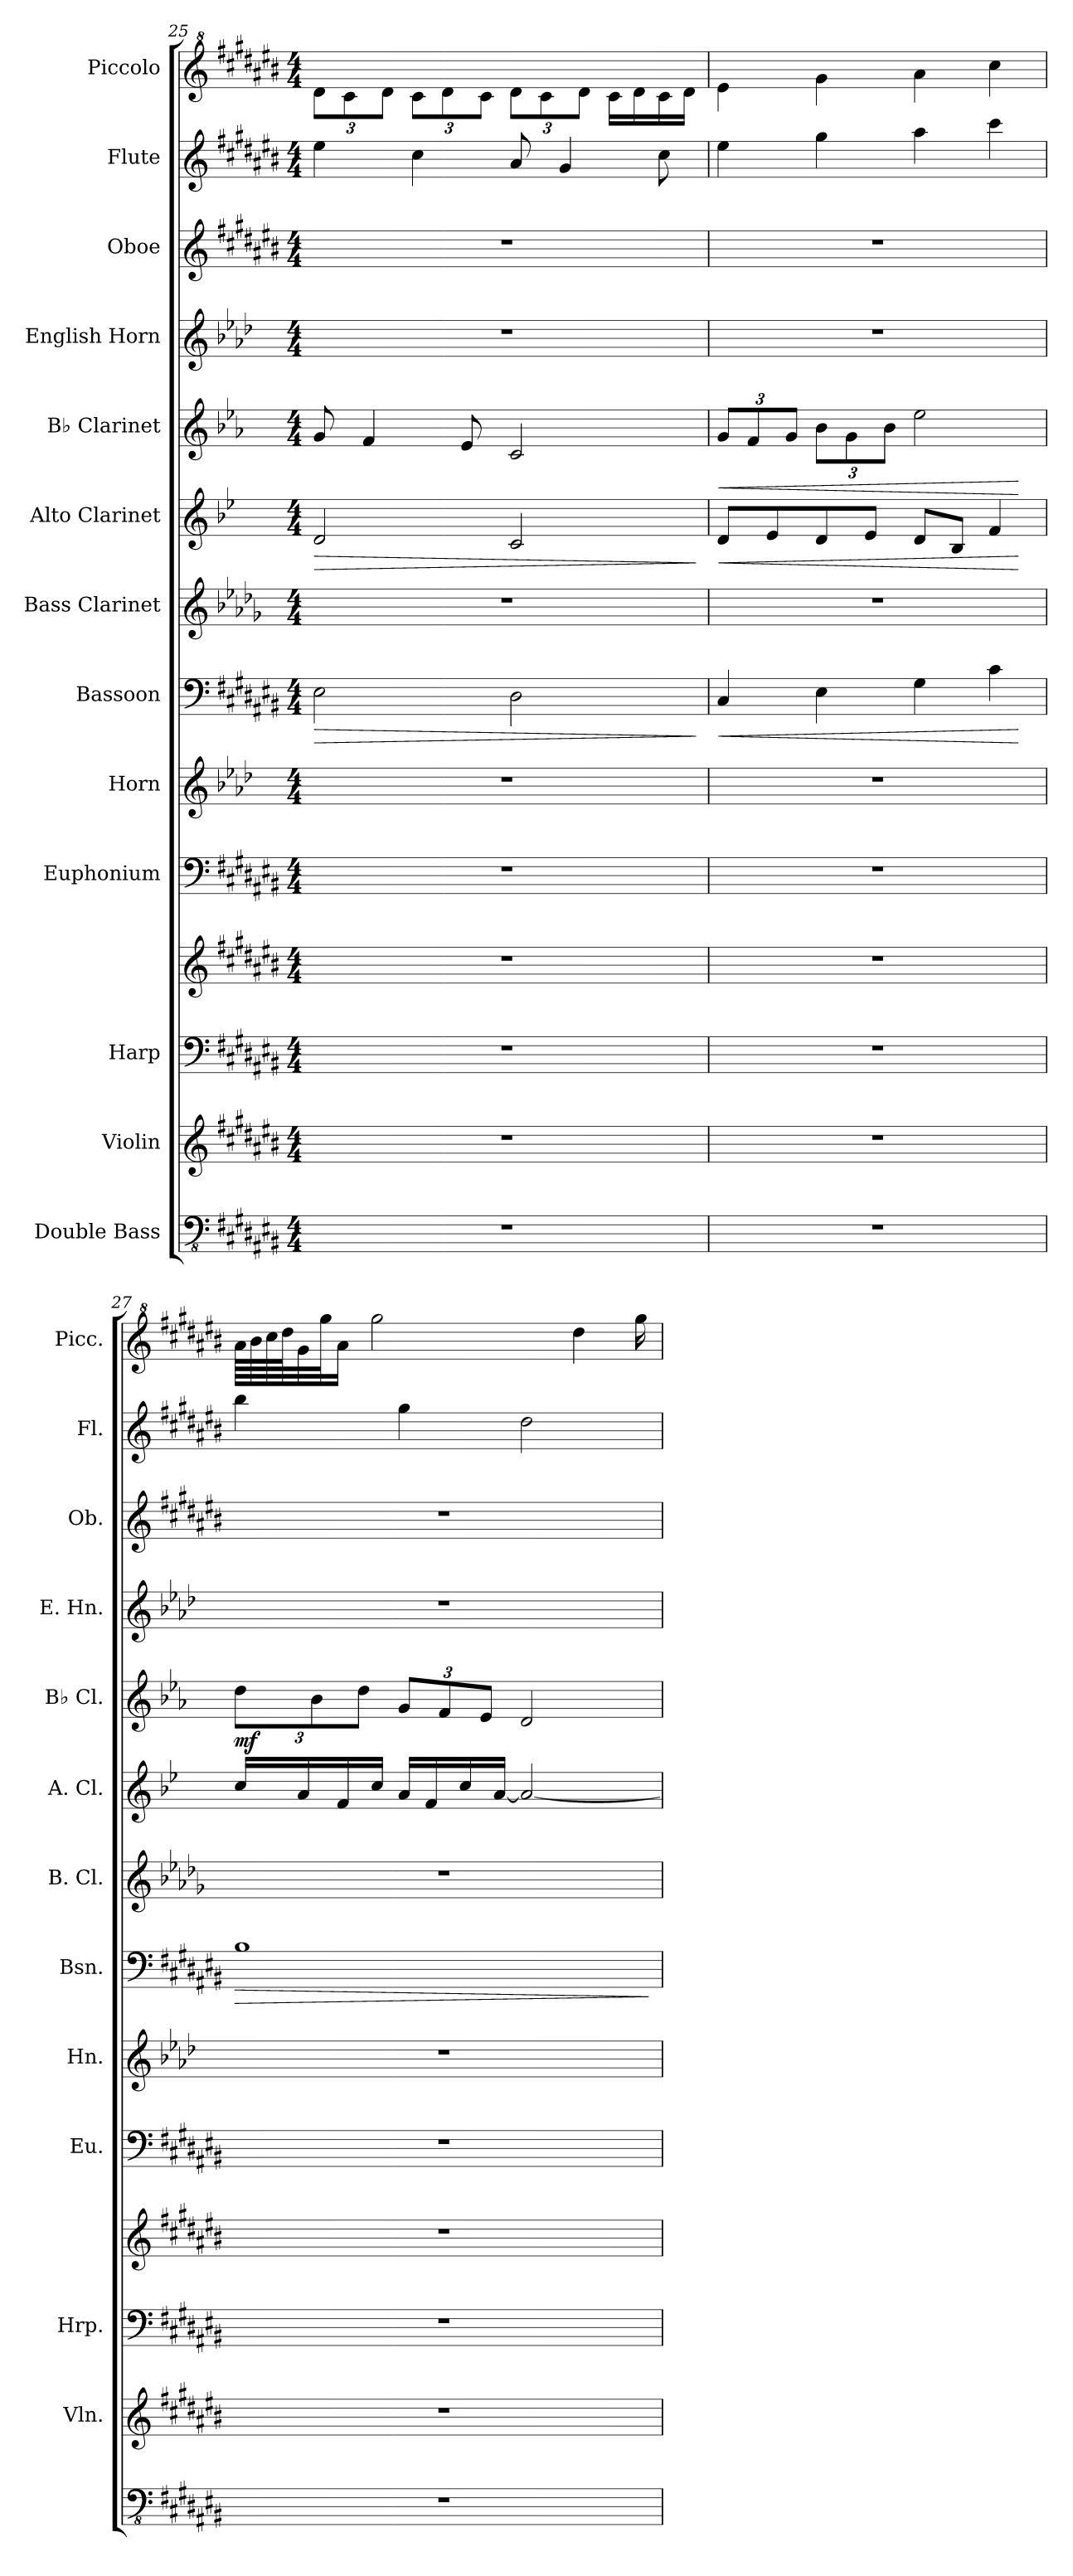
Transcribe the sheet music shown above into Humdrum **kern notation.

**kern	**kern	**kern	**kern	**kern	**kern	**kern	**dynam	**kern	**kern	**dynam	**kern	**dynam	**kern	**kern	**kern	**kern
*part13	*part12	*part11	*part11	*part10	*part9	*part8	*part8	*part7	*part6	*part6	*part5	*part5	*part4	*part3	*part2	*part1
*staff14	*staff13	*staff12	*staff11	*staff10	*staff9	*staff8	*staff8	*staff7	*staff6	*staff6	*staff5	*staff5	*staff4	*staff3	*staff2	*staff1
*I"Double Bass	*I"Violin	*I"Harp	*	*I"Euphonium	*I"Horn	*I"Bassoon	*	*I"Bass Clarinet	*I"Alto Clarinet	*	*I"B♭ Clarinet	*	*I"English Horn	*I"Oboe	*I"Flute	*I"Piccolo
*	*I'Vln.	*I'Hrp.	*	*I'Eu.	*I'Hn.	*I'Bsn.	*	*I'B. Cl.	*I'A. Cl.	*	*I'B♭ Cl.	*	*I'E. Hn.	*I'Ob.	*I'Fl.	*I'Picc.
*clefFv4	*clefG2	*clefF4	*clefG2	*clefF4	*clefG2	*clefF4	*	*clefG2	*clefG2	*	*clefG2	*	*clefG2	*clefG2	*clefG2	*clefG^2
*ITrd7c12	*	*	*	*	*ITrd4c7	*	*	*ITrd8c14	*ITrd5c9	*	*ITrd1c2	*	*ITrd4c7	*	*	*ITrd-7c-12
*k[f#c#g#d#a#e#b#]	*k[f#c#g#d#a#e#b#]	*k[f#c#g#d#a#e#b#]	*k[f#c#g#d#a#e#b#]	*k[f#c#g#d#a#e#b#]	*k[b-e-a-d-g-]	*k[f#c#g#d#a#e#b#]	*	*k[b-e-a-d-g-]	*k[b-e-a-d-g-]	*	*k[b-e-a-d-g-]	*	*k[b-e-a-d-g-]	*k[f#c#g#d#a#e#b#]	*k[f#c#g#d#a#e#b#]	*k[f#c#g#d#a#e#b#]
*C#:	*C#:	*C#:	*C#:	*C#:	*D-:	*C#:	*	*D-:	*D-:	*	*D-:	*	*D-:	*C#:	*C#:	*C#:
*M4/4	*M4/4	*M4/4	*M4/4	*M4/4	*M4/4	*M4/4	*	*M4/4	*M4/4	*	*M4/4	*	*M4/4	*M4/4	*M4/4	*M4/4
=25	=25	=25	=25	=25	=25	=25	=25	=25	=25	=25	=25	=25	=25	=25	=25	=25
!	!	!	!	!	!	!	!LO:HP:b	!	!	!LO:HP:b	!	!	!	!	!	!
*	*	*	*	*	*	*	*	*	*	*	*	*	*	*	*	*Xbrackettup
1r	1r	1r	1r	1r	1r	2E#\	>	1r	2F/	>	8f/	.	1r	1r	4ee#\	12ddd#\L
.	.	.	.	.	.	.	.	.	.	.	.	.	.	.	.	12ccc#\
.	.	.	.	.	.	.	.	.	.	.	4e-/	.	.	.	.	.
.	.	.	.	.	.	.	.	.	.	.	.	.	.	.	.	12ddd#\J
.	.	.	.	.	.	.	.	.	.	.	.	.	.	.	4cc#\	12ccc#\L
.	.	.	.	.	.	.	.	.	.	.	.	.	.	.	.	12ddd#\
.	.	.	.	.	.	.	.	.	.	.	8d-/	.	.	.	.	.
.	.	.	.	.	.	.	.	.	.	.	.	.	.	.	.	12ccc#\J
.	.	.	.	.	.	2D#\	.	.	2E-/	.	2B-/	.	.	.	8a#/	12ddd#\L
.	.	.	.	.	.	.	.	.	.	.	.	.	.	.	.	12ccc#\
.	.	.	.	.	.	.	.	.	.	.	.	.	.	.	4g#/	.
.	.	.	.	.	.	.	.	.	.	.	.	.	.	.	.	12ddd#\J
.	.	.	.	.	.	.	.	.	.	.	.	.	.	.	.	16ccc#\LL
.	.	.	.	.	.	.	.	.	.	.	.	.	.	.	.	16ddd#\
.	.	.	.	.	.	.	.	.	.	.	.	.	.	.	8cc#\	16ccc#\
.	.	.	.	.	.	.	.	.	.	.	.	.	.	.	.	16ddd#\JJ
.	.	.	.	.	.	.	]	.	.	]	.	.	.	.	.	.
!!LO:PB:g=z
=26	=26	=26	=26	=26	=26	=26	=26	=26	=26	=26	=26	=26	=26	=26	=26	=26
!	!	!	!	!	!	!	!LO:HP:b	!	!	!LO:HP:b	!	!	!	!	!	!
*	*	*	*	*	*	*	*	*	*	*	*Xbrackettup	*	*	*	*	*
!	!	!	!	!	!	!	!	!	!	!	!	!LO:HP:b	!	!	!	!
1r	1r	1r	1r	1r	1r	4C#/	<	1r	8F/L	<	12f/L	<	1r	1r	4ee#\	4eee#\
.	.	.	.	.	.	.	.	.	.	.	12e-/	.	.	.	.	.
.	.	.	.	.	.	.	.	.	8G-/	.	.	.	.	.	.	.
.	.	.	.	.	.	.	.	.	.	.	12f/J	.	.	.	.	.
.	.	.	.	.	.	4E#\	.	.	8F/	.	12a-\L	.	.	.	4gg#\	4ggg#\
.	.	.	.	.	.	.	.	.	.	.	12f\	.	.	.	.	.
.	.	.	.	.	.	.	.	.	8G-/J	.	.	.	.	.	.	.
.	.	.	.	.	.	.	.	.	.	.	12a-\J	.	.	.	.	.
.	.	.	.	.	.	4G#\	.	.	8F/L	.	2dd-\	.	.	.	4aa#\	4aaa#\
.	.	.	.	.	.	.	.	.	8D-/J	.	.	.	.	.	.	.
.	.	.	.	.	.	4c#\	.	.	4A-/	.	.	.	.	.	4ccc#\	4cccc#\
.	.	.	.	.	.	.	[	.	.	[	.	[	.	.	.	.
=27	=27	=27	=27	=27	=27	=27	=27	=27	=27	=27	=27	=27	=27	=27	=27	=27
!	!	!	!	!	!	!	!LO:HP:b	!	!	!	!	!LO:DY:b	!	!	!	!
1r	1r	1r	1r	1r	1r	1B#	>	1r	16e-/LL	.	12cc\L	mf	1r	1r	4bb#\	64aaa#\LLLL
.	.	.	.	.	.	.	.	.	.	.	.	.	.	.	.	64bbb#\
.	.	.	.	.	.	.	.	.	.	.	.	.	.	.	.	64cccc#\
.	.	.	.	.	.	.	.	.	.	.	.	.	.	.	.	64dddd#\J
.	.	.	.	.	.	.	.	.	16c/	.	.	.	.	.	.	32ggg#\
.	.	.	.	.	.	.	.	.	.	.	12a-\	.	.	.	.	.
.	.	.	.	.	.	.	.	.	.	.	.	.	.	.	.	32gggg#\J
.	.	.	.	.	.	.	.	.	16A-/	.	.	.	.	.	.	16aaa#\JJ
.	.	.	.	.	.	.	.	.	.	.	12cc\J	.	.	.	.	.
.	.	.	.	.	.	.	.	.	16e-/JJ	.	.	.	.	.	.	2gggg#\
.	.	.	.	.	.	.	.	.	16c/LL	.	12f/L	.	.	.	4gg#\	.
.	.	.	.	.	.	.	.	.	16A-/	.	.	.	.	.	.	.
.	.	.	.	.	.	.	.	.	.	.	12e-/	.	.	.	.	.
.	.	.	.	.	.	.	.	.	16e-/	.	.	.	.	.	.	.
.	.	.	.	.	.	.	.	.	.	.	12d-/J	.	.	.	.	.
.	.	.	.	.	.	.	.	.	[16c/JJ	.	.	.	.	.	.	.
.	.	.	.	.	.	.	.	.	2c/_	.	2c/	.	.	.	2dd#\	.
.	.	.	.	.	.	.	.	.	.	.	.	.	.	.	.	4dddd#\
.	.	.	.	.	.	.	.	.	.	.	.	.	.	.	.	16gggg#\
.	.	.	.	.	.	.	]	.	.	.	.	.	.	.	.	.
=	=	=	=	=	=	=	=	=	=	=	=	=	=	=	=	=
*-	*-	*-	*-	*-	*-	*-	*-	*-	*-	*-	*-	*-	*-	*-	*-	*-
